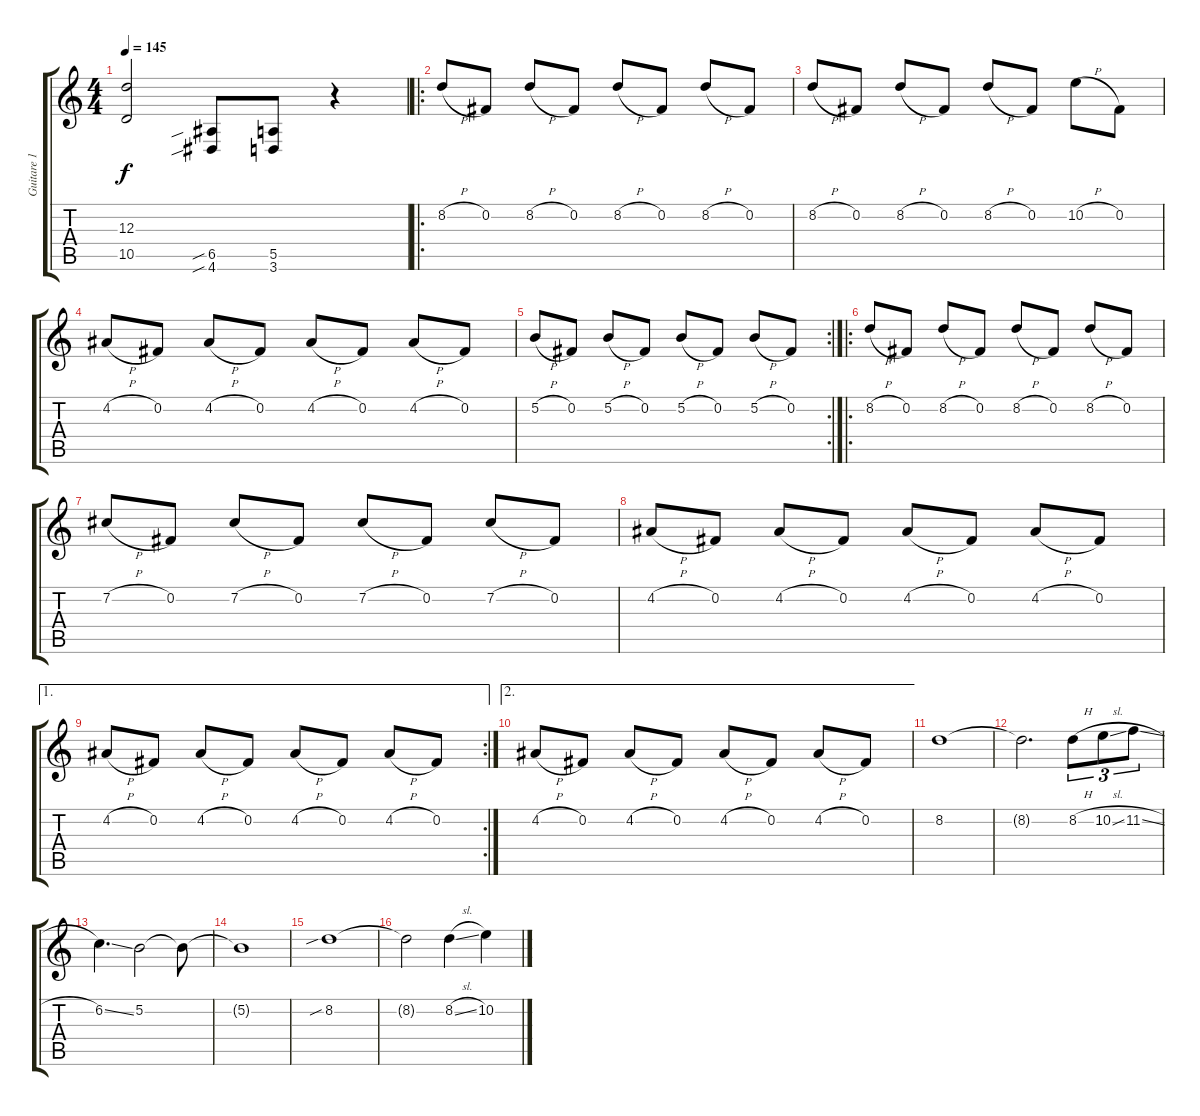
\track ("Guitare 1" "Guitare 1") {instrument distortionguitar}
\staff {score tabs}
\tuning (B3 Gb3 D3 A2 E2 B1) {hide}
\ts (4 4)
\tempo 145
\clef g2
\ks c
(12.3{t} 10.5{t}).2{dy f} (6.5{sib} 4.6{sib}).8 (5.5 3.6).8 r.4 |
\ro
8.2{h}.8 0.2.8 8.2{h}.8 0.2.8 8.2{h}.8 0.2.8 8.2{h}.8 0.2.8 |
8.2{h}.8 0.2.8 8.2{h}.8 0.2.8 8.2{h}.8 0.2.8 10.2{h}.8 0.2.8 |
4.2{h}.8 0.2.8 4.2{h}.8 0.2.8 4.2{h}.8 0.2.8 4.2{h}.8 0.2.8 |
\rc 2
5.2{h}.8 0.2.8 5.2{h}.8 0.2.8 5.2{h}.8 0.2.8 5.2{h}.8 0.2.8 |
\ro
8.2{h}.8 0.2.8 8.2{h}.8 0.2.8 8.2{h}.8 0.2.8 8.2{h}.8 0.2.8 |
7.2{h}.8 0.2.8 7.2{h}.8 0.2.8 7.2{h}.8 0.2.8 7.2{h}.8 0.2.8 |
4.2{h}.8 0.2.8 4.2{h}.8 0.2.8 4.2{h}.8 0.2.8 4.2{h}.8 0.2.8 |
\ae 1
\rc 2
4.2{h}.8 0.2.8 4.2{h}.8 0.2.8 4.2{h}.8 0.2.8 4.2{h}.8 0.2.8 |
\ae 2
4.2{h}.8 0.2.8 4.2{h}.8 0.2.8 4.2{h}.8 0.2.8 4.2{h}.8 0.2.8 |
8.2.1 |
8.2{t}.2{d} 8.2{h}.8{tu (3 2)} 10.2{sl}.8{tu (3 2)} 11.2{sl}.8{tu (3 2)} |
6.2{ss}.4{d} 5.2.2 5.2{t}.8 |
5.2{t}.1 |
8.2{sib}.1 |
8.2{t}.2 8.2{sl}.4 10.2.4
